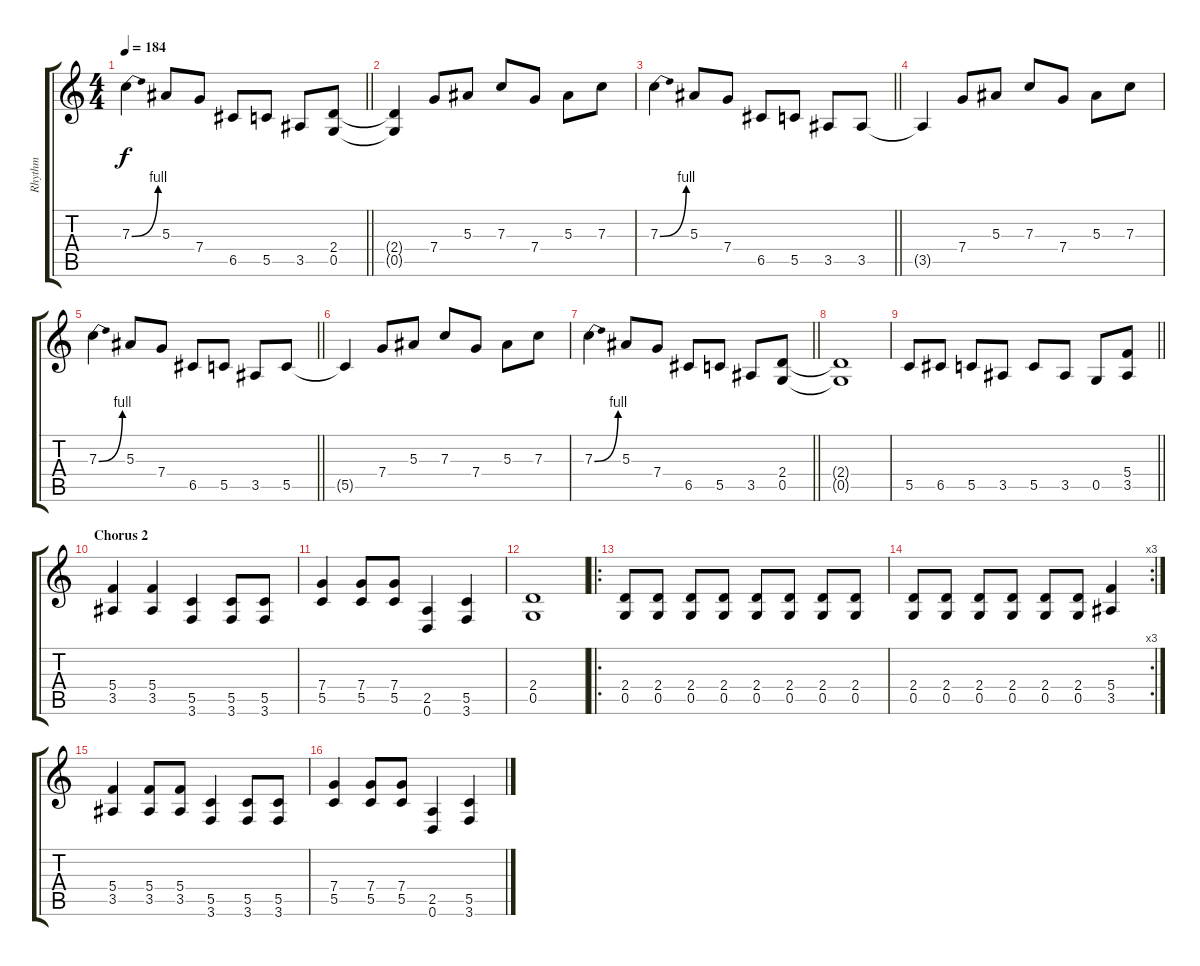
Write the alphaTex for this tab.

\track ("Rhythm" "Rhythm") {instrument distortionguitar}
\staff {score tabs}
\tuning (D4 A3 F3 C3 G2 D2) {hide}
\ts (4 4)
\tempo 184
\clef g2
\barLineRight lightlight
\ks c
7.3{be (bend 0 0 60 4)}.4{dy f} 5.3.8 7.4.8 6.5.8 5.5.8 3.5.8 (2.4 0.5).8 |
(2.4{t} 0.5{t}).4 7.4.8 5.3.8 7.3.8 7.4.8 5.3.8 7.3.8 |
\barLineRight lightlight
7.3{be (bend 0 0 60 4)}.4 5.3.8 7.4.8 6.5.8 5.5.8 3.5.8 3.5.8 |
3.5{t}.4 7.4.8 5.3.8 7.3.8 7.4.8 5.3.8 7.3.8 |
\barLineRight lightlight
7.3{be (bend 0 0 60 4)}.4 5.3.8 7.4.8 6.5.8 5.5.8 3.5.8 5.5.8 |
5.5{t}.4 7.4.8 5.3.8 7.3.8 7.4.8 5.3.8 7.3.8 |
\barLineRight lightlight
7.3{be (bend 0 0 60 4)}.4 5.3.8 7.4.8 6.5.8 5.5.8 3.5.8 (2.4 0.5).8 |
(2.4{t} 0.5{t}).1 |
\barLineRight lightlight
5.5.8 6.5.8 5.5.8 3.5.8 5.5.8 3.5.8 0.5.8 (5.4 3.5).8 |
\section ("" "Chorus 2")
(5.4 3.5).4 (5.4 3.5).4 (5.5 3.6).4 (5.5 3.6).8 (5.5 3.6).8 |
(7.4 5.5).4 (7.4 5.5).8 (7.4 5.5).8 (2.5 0.6).4 (5.5 3.6).4 |
(2.4 0.5).1 |
\ro
(2.4 0.5).8 (2.4 0.5).8 (2.4 0.5).8 (2.4 0.5).8 (2.4 0.5).8 (2.4 0.5).8 (2.4 0.5).8 (2.4 0.5).8 |
\rc 3
(2.4 0.5).8 (2.4 0.5).8 (2.4 0.5).8 (2.4 0.5).8 (2.4 0.5).8 (2.4 0.5).8 (5.4 3.5).4 |
(5.4 3.5).4 (5.4 3.5).8 (5.4 3.5).8 (5.5 3.6).4 (5.5 3.6).8 (5.5 3.6).8 |
(7.4 5.5).4 (7.4 5.5).8 (7.4 5.5).8 (2.5 0.6).4 (5.5 3.6).4
